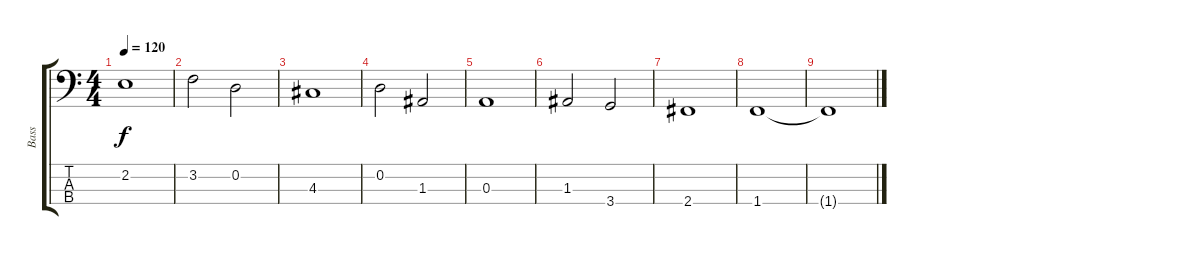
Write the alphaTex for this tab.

\track ("Bass" "Bass") {instrument electricbasspick}
\staff {score tabs}
\tuning (G2 D2 A1 E1) {hide}
\ts (4 4)
\tempo 120
\clef f4
\ks c
2.2.1{dy f} |
3.2.2 0.2.2 |
4.3.1 |
0.2.2 1.3.2 |
0.3.1 |
1.3.2 3.4.2 |
2.4.1 |
1.4.1 |
1.4{t}.1
